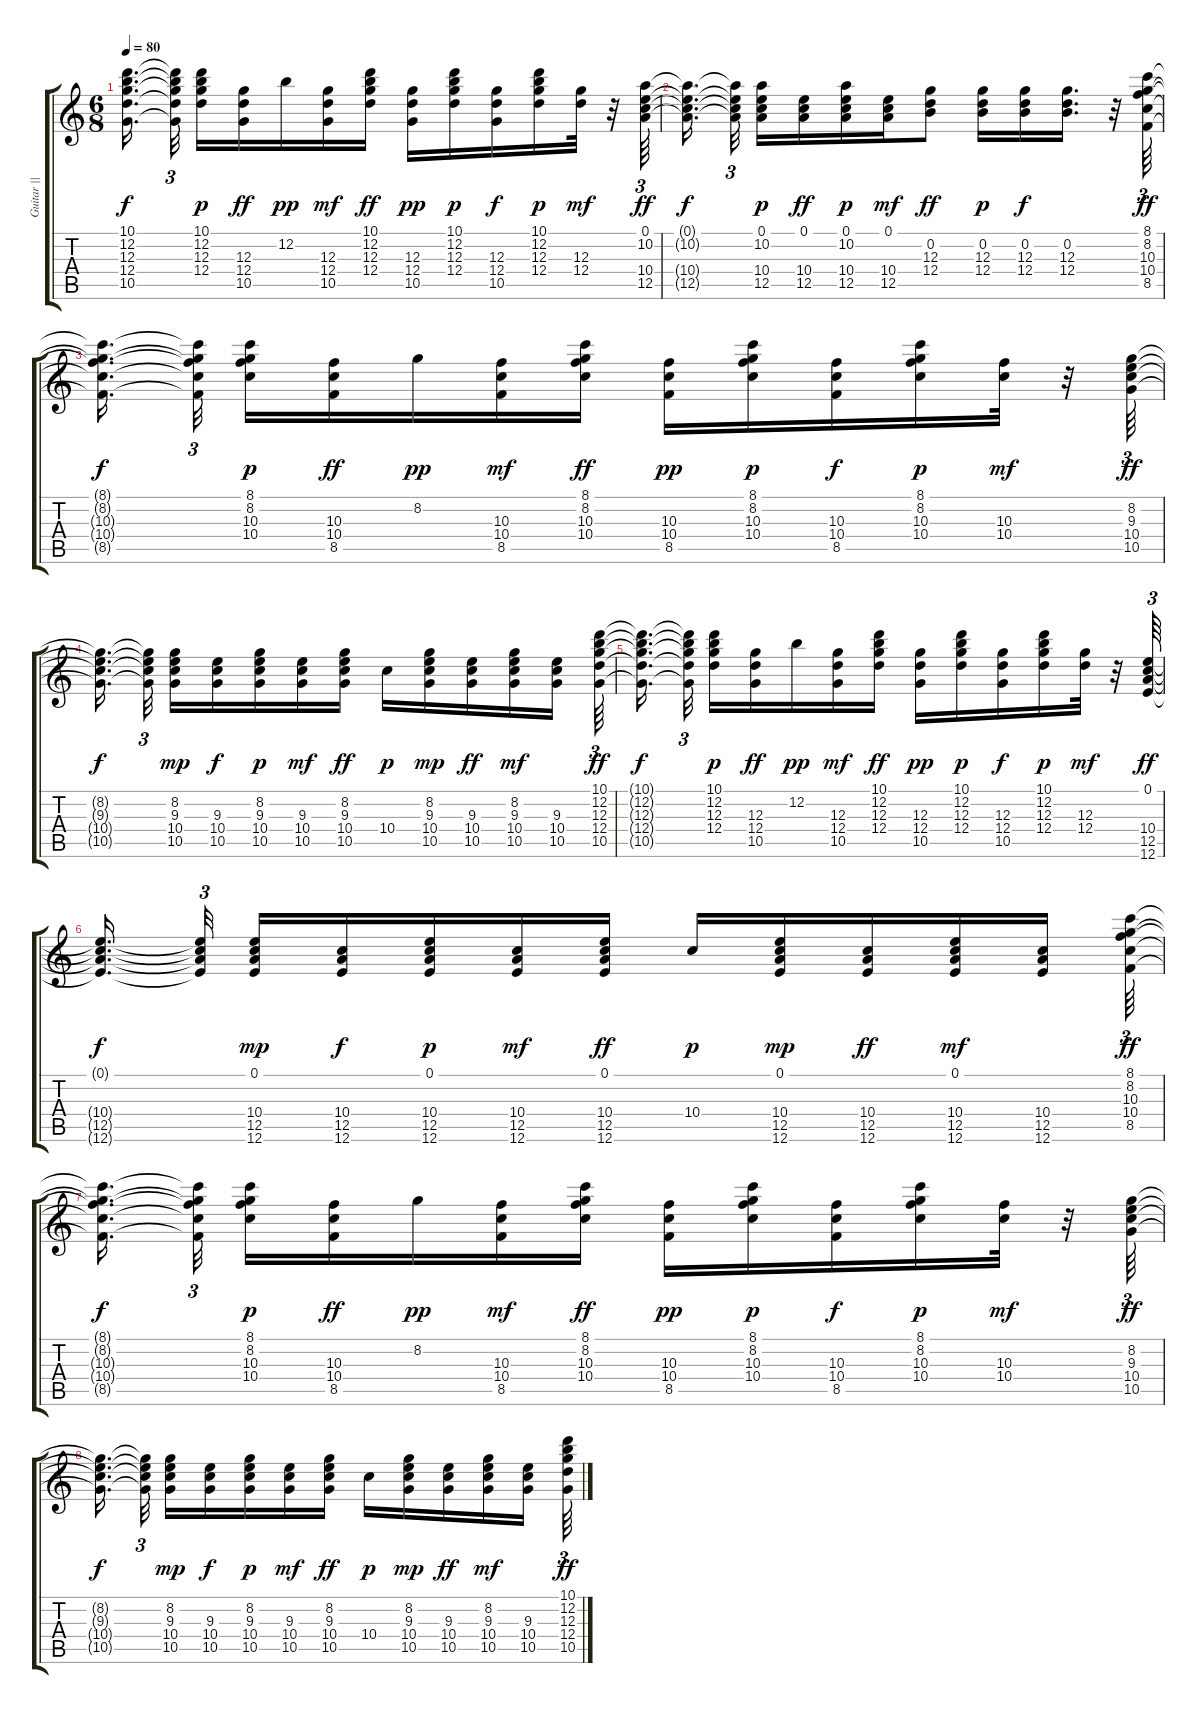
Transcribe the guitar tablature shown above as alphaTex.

\track ("Guitar ||" "Guitar ||") {instrument acousticguitarsteel}
\staff {score tabs}
\tuning (E4 B3 G3 D3 A2 E2) {hide}
\ts (6 8)
\tempo 80
\clef g2
\ks c
(10.1{t} 12.2{t} 12.3{t} 12.4{t} 10.5{t}).16{d dy f beam splitsecondary} (10.1{t} 12.2{t} 12.3{t} 12.4{t} 10.5{t}).32{tu (3 2) beam splitsecondary} (10.1 12.2 12.3 12.4).16{dy p} (12.3 12.4 10.5).16{dy ff} 12.2.16{dy pp} (12.3 12.4 10.5).16{dy mf} (10.1 12.2 12.3 12.4).16{dy ff} (12.3 12.4 10.5).16{dy pp} (10.1 12.2 12.3 12.4).16{dy p} (12.3 12.4 10.5).16{dy f} (10.1 12.2 12.3 12.4).16{dy p} (12.3 12.4).32{dy mf} r.32 (0.1 10.2 10.4 12.5).64{tu (3 2) dy ff} |
(0.1{t} 10.2{t} 10.4{t} 12.5{t}).16{d dy f beam splitsecondary} (0.1{t} 10.2{t} 10.4{t} 12.5{t}).32{tu (3 2) beam splitsecondary} (0.1 10.2 10.4 12.5).16{dy p} (0.1 10.4 12.5).16{dy ff} (0.1 10.2 10.4 12.5).16{dy p} (0.1 10.4 12.5).16{dy mf} (0.2 12.3 12.4).8{dy ff} (0.2 12.3 12.4).16{dy p} (0.2 12.3 12.4).16{dy f} (0.2 12.3 12.4).16{d} r.32 (8.1 8.2 10.3 10.4 8.5).64{tu (3 2) dy ff} |
(8.1{t} 8.2{t} 10.3{t} 10.4{t} 8.5{t}).16{d dy f beam splitsecondary} (8.1{t} 8.2{t} 10.3{t} 10.4{t} 8.5{t}).32{tu (3 2) beam splitsecondary} (8.1 8.2 10.3 10.4).16{dy p} (10.3 10.4 8.5).16{dy ff} 8.2.16{dy pp} (10.3 10.4 8.5).16{dy mf} (8.1 8.2 10.3 10.4).16{dy ff} (10.3 10.4 8.5).16{dy pp} (8.1 8.2 10.3 10.4).16{dy p} (10.3 10.4 8.5).16{dy f} (8.1 8.2 10.3 10.4).16{dy p} (10.3 10.4).32{dy mf} r.32 (8.2 9.3 10.4 10.5).64{tu (3 2) dy ff} |
(8.2{t} 9.3{t} 10.4{t} 10.5{t}).16{d dy f beam splitsecondary} (8.2{t} 9.3{t} 10.4{t} 10.5{t}).32{tu (3 2) beam splitsecondary} (8.2 9.3 10.4 10.5).16{dy mp} (9.3 10.4 10.5).16{dy f} (8.2 9.3 10.4 10.5).16{dy p} (9.3 10.4 10.5).16{dy mf} (8.2 9.3 10.4 10.5).16{dy ff} 10.4.16{dy p} (8.2 9.3 10.4 10.5).16{dy mp} (9.3 10.4 10.5).16{dy ff} (8.2 9.3 10.4 10.5).16{dy mf} (9.3 10.4 10.5).16{beam splitsecondary} (10.1 12.2 12.3 12.4 10.5).64{tu (3 2) dy ff} |
(10.1{t} 12.2{t} 12.3{t} 12.4{t} 10.5{t}).16{d dy f beam splitsecondary} (10.1{t} 12.2{t} 12.3{t} 12.4{t} 10.5{t}).32{tu (3 2) beam splitsecondary} (10.1 12.2 12.3 12.4).16{dy p} (12.3 12.4 10.5).16{dy ff} 12.2.16{dy pp} (12.3 12.4 10.5).16{dy mf} (10.1 12.2 12.3 12.4).16{dy ff} (12.3 12.4 10.5).16{dy pp} (10.1 12.2 12.3 12.4).16{dy p} (12.3 12.4 10.5).16{dy f} (10.1 12.2 12.3 12.4).16{dy p} (12.3 12.4).32{dy mf} r.32 (0.1 10.4 12.5 12.6).64{tu (3 2) dy ff} |
(0.1{t} 10.4{t} 12.5{t} 12.6{t}).16{d dy f beam splitsecondary} (0.1{t} 10.4{t} 12.5{t} 12.6{t}).32{tu (3 2) beam splitsecondary} (0.1 10.4 12.5 12.6).16{dy mp} (10.4 12.5 12.6).16{dy f} (0.1 10.4 12.5 12.6).16{dy p} (10.4 12.5 12.6).16{dy mf} (0.1 10.4 12.5 12.6).16{dy ff} 10.4.16{dy p} (0.1 10.4 12.5 12.6).16{dy mp} (10.4 12.5 12.6).16{dy ff} (0.1 10.4 12.5 12.6).16{dy mf} (10.4 12.5 12.6).16{beam splitsecondary} (8.1 8.2 10.3 10.4 8.5).64{tu (3 2) dy ff} |
(8.1{t} 8.2{t} 10.3{t} 10.4{t} 8.5{t}).16{d dy f beam splitsecondary} (8.1{t} 8.2{t} 10.3{t} 10.4{t} 8.5{t}).32{tu (3 2) beam splitsecondary} (8.1 8.2 10.3 10.4).16{dy p} (10.3 10.4 8.5).16{dy ff} 8.2.16{dy pp} (10.3 10.4 8.5).16{dy mf} (8.1 8.2 10.3 10.4).16{dy ff} (10.3 10.4 8.5).16{dy pp} (8.1 8.2 10.3 10.4).16{dy p} (10.3 10.4 8.5).16{dy f} (8.1 8.2 10.3 10.4).16{dy p} (10.3 10.4).32{dy mf} r.32 (8.2 9.3 10.4 10.5).64{tu (3 2) dy ff} |
(8.2{t} 9.3{t} 10.4{t} 10.5{t}).16{d dy f beam splitsecondary} (8.2{t} 9.3{t} 10.4{t} 10.5{t}).32{tu (3 2) beam splitsecondary} (8.2 9.3 10.4 10.5).16{dy mp} (9.3 10.4 10.5).16{dy f} (8.2 9.3 10.4 10.5).16{dy p} (9.3 10.4 10.5).16{dy mf} (8.2 9.3 10.4 10.5).16{dy ff} 10.4.16{dy p} (8.2 9.3 10.4 10.5).16{dy mp} (9.3 10.4 10.5).16{dy ff} (8.2 9.3 10.4 10.5).16{dy mf} (9.3 10.4 10.5).16{beam splitsecondary} (10.1 12.2 12.3 12.4 10.5).64{tu (3 2) dy ff}
